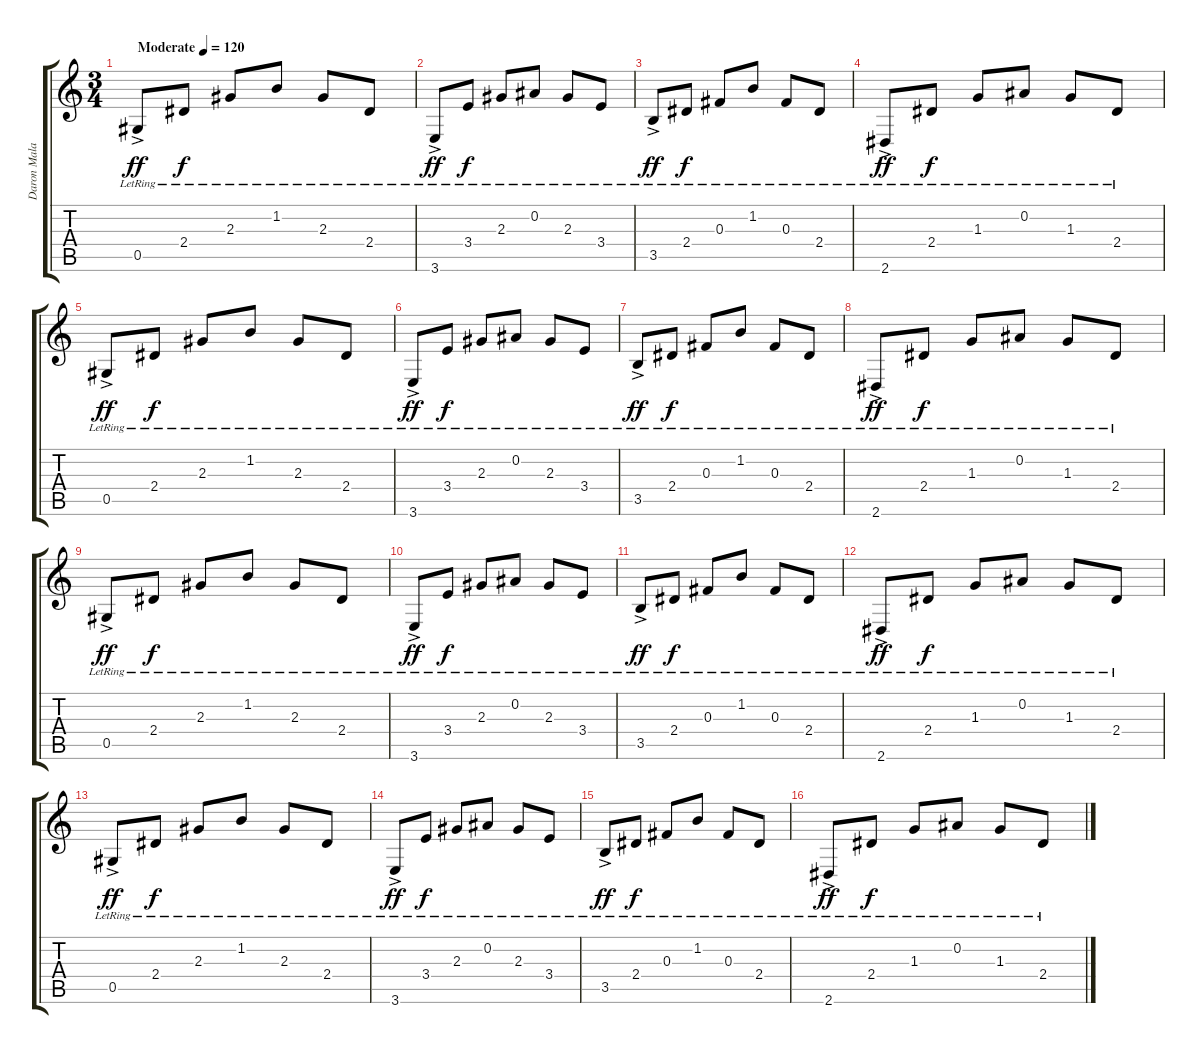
\track ("Daron Malakian" "Daron Mala") {instrument electricguitarclean}
\staff {score tabs}
\tuning (Eb4 Bb3 Gb3 Db3 Ab2 Db2) {hide}
\ts (3 4)
\tempo (120 "Moderate")
\clef g2
\ks c
0.5{ac lr}.8{dy ff instrument electricguitarclean} 2.4{lr}.8{dy f} 2.3{lr}.8 1.2{lr}.8 2.3{lr}.8 2.4{lr}.8 |
3.6{ac lr}.8{dy ff} 3.4{lr}.8{dy f} 2.3{lr}.8 0.2{lr}.8 2.3{lr}.8 3.4{lr}.8 |
3.5{ac lr}.8{dy ff} 2.4{lr}.8{dy f} 0.3{lr}.8 1.2{lr}.8 0.3{lr}.8 2.4{lr}.8 |
2.6{ac lr}.8{dy ff} 2.4{lr}.8{dy f} 1.3{lr}.8 0.2{lr}.8 1.3{lr}.8 2.4{lr}.8 |
0.5{ac lr}.8{dy ff} 2.4{lr}.8{dy f} 2.3{lr}.8 1.2{lr}.8 2.3{lr}.8 2.4{lr}.8 |
3.6{ac lr}.8{dy ff} 3.4{lr}.8{dy f} 2.3{lr}.8 0.2{lr}.8 2.3{lr}.8 3.4{lr}.8 |
3.5{ac lr}.8{dy ff} 2.4{lr}.8{dy f} 0.3{lr}.8 1.2{lr}.8 0.3{lr}.8 2.4{lr}.8 |
2.6{ac lr}.8{dy ff} 2.4{lr}.8{dy f} 1.3{lr}.8 0.2{lr}.8 1.3{lr}.8 2.4{lr}.8 |
0.5{ac lr}.8{dy ff} 2.4{lr}.8{dy f} 2.3{lr}.8 1.2{lr}.8 2.3{lr}.8 2.4{lr}.8 |
3.6{ac lr}.8{dy ff} 3.4{lr}.8{dy f} 2.3{lr}.8 0.2{lr}.8 2.3{lr}.8 3.4{lr}.8 |
3.5{ac lr}.8{dy ff} 2.4{lr}.8{dy f} 0.3{lr}.8 1.2{lr}.8 0.3{lr}.8 2.4{lr}.8 |
2.6{ac lr}.8{dy ff} 2.4{lr}.8{dy f} 1.3{lr}.8 0.2{lr}.8 1.3{lr}.8 2.4{lr}.8 |
0.5{ac lr}.8{dy ff} 2.4{lr}.8{dy f} 2.3{lr}.8 1.2{lr}.8 2.3{lr}.8 2.4{lr}.8 |
3.6{ac lr}.8{dy ff} 3.4{lr}.8{dy f} 2.3{lr}.8 0.2{lr}.8 2.3{lr}.8 3.4{lr}.8 |
3.5{ac lr}.8{dy ff} 2.4{lr}.8{dy f} 0.3{lr}.8 1.2{lr}.8 0.3{lr}.8 2.4{lr}.8 |
2.6{ac lr}.8{dy ff} 2.4{lr}.8{dy f} 1.3{lr}.8 0.2{lr}.8 1.3{lr}.8 2.4{lr}.8
